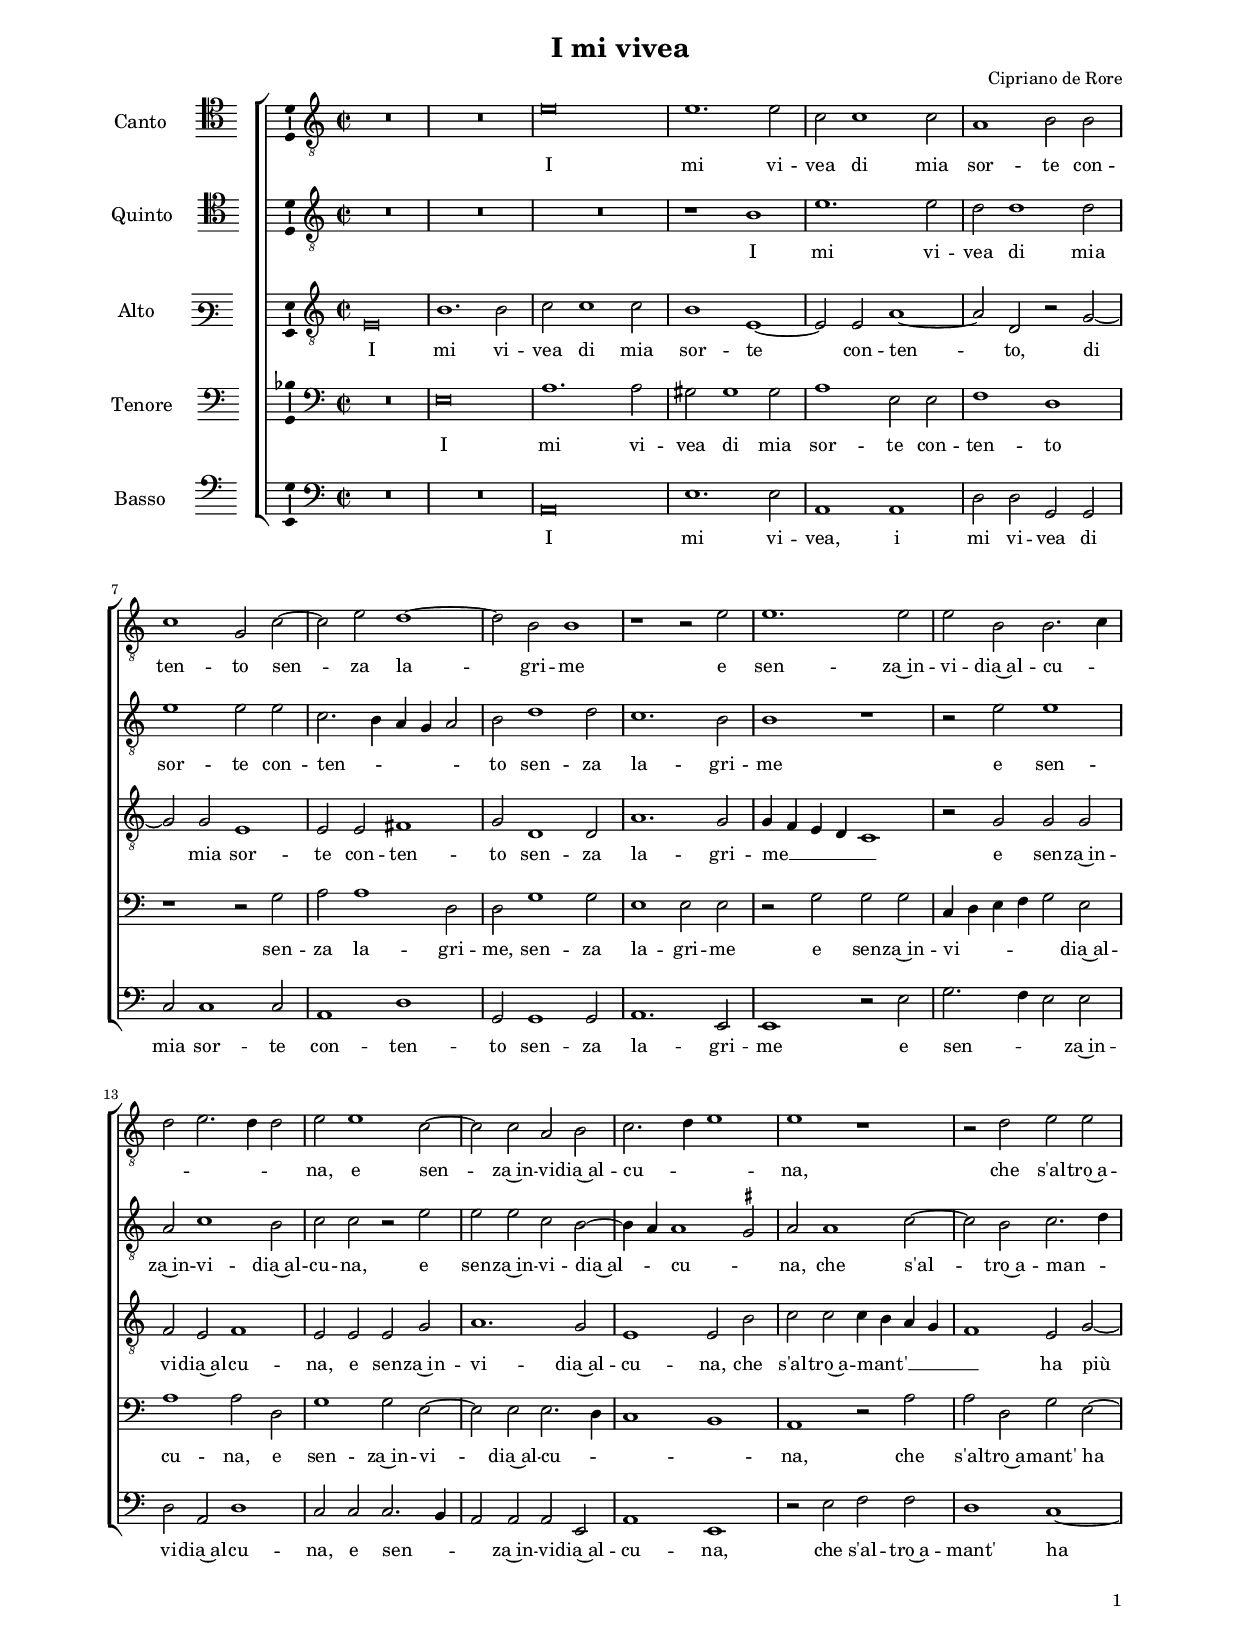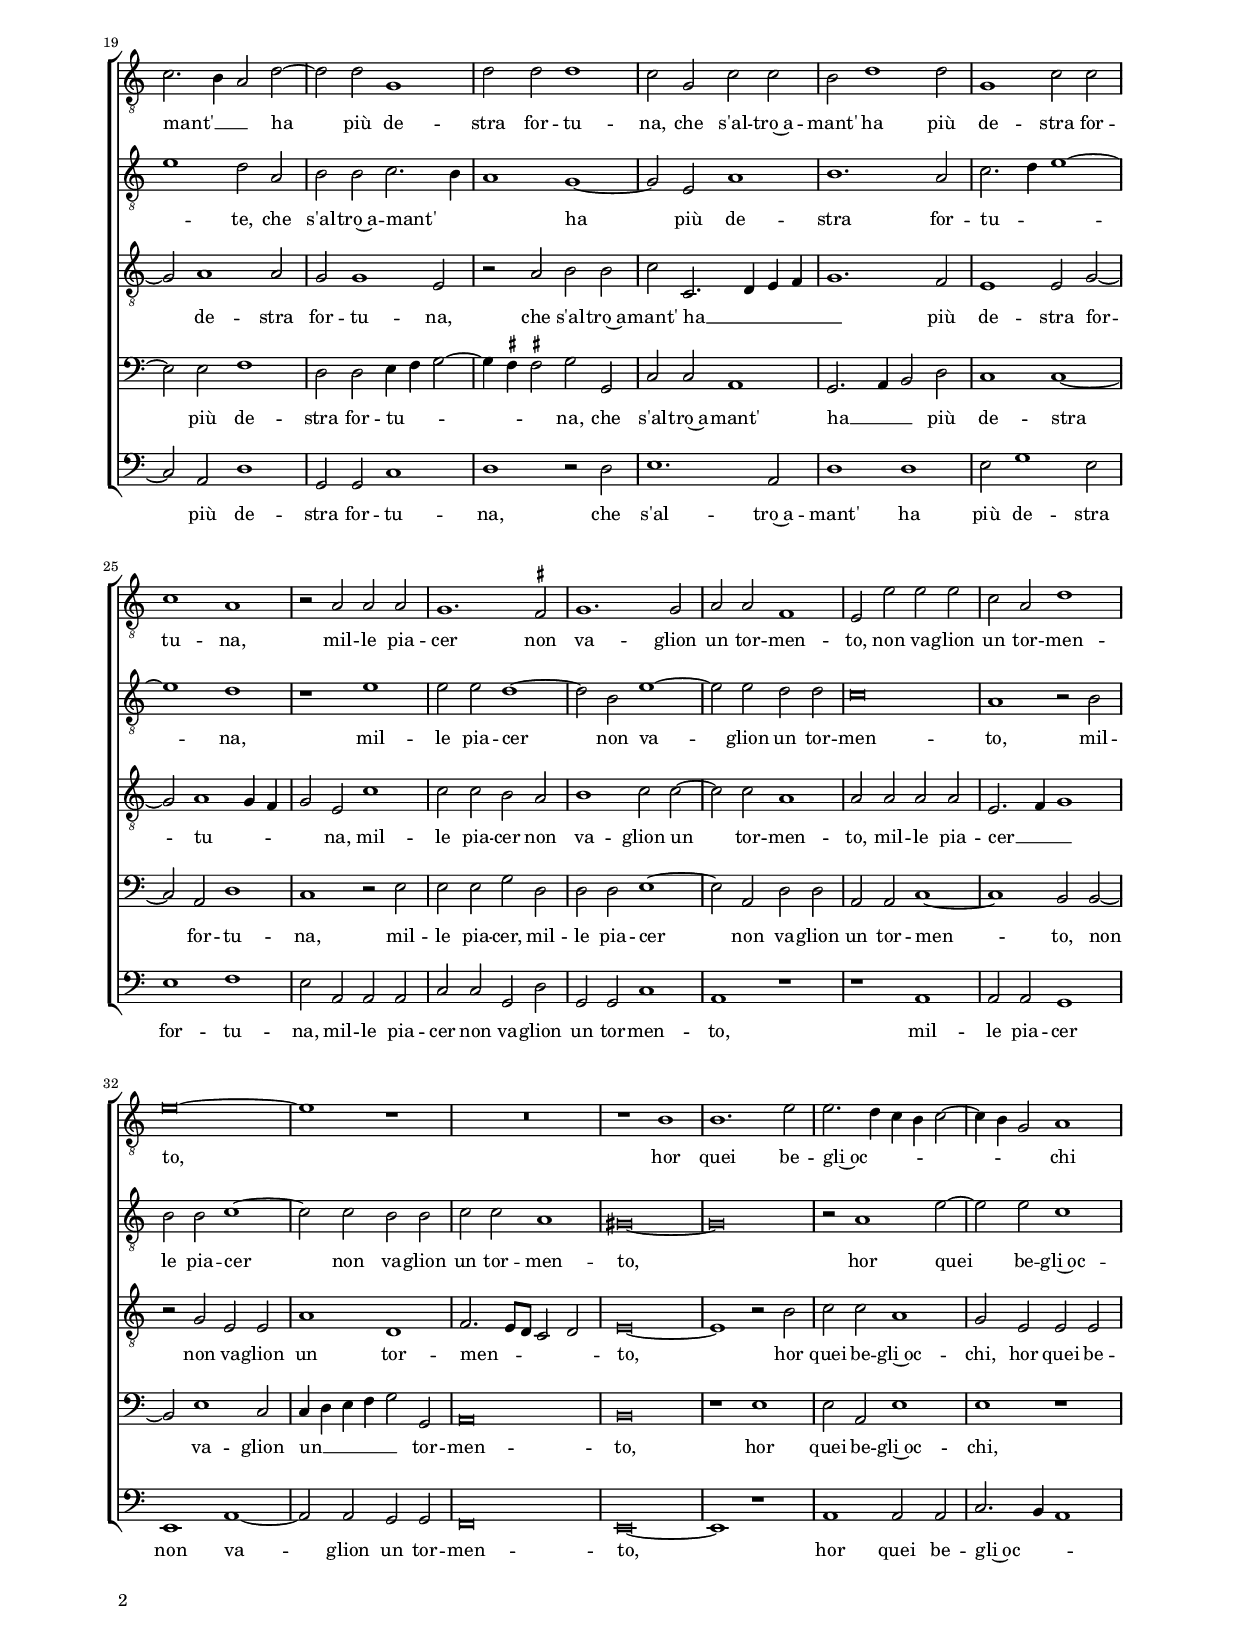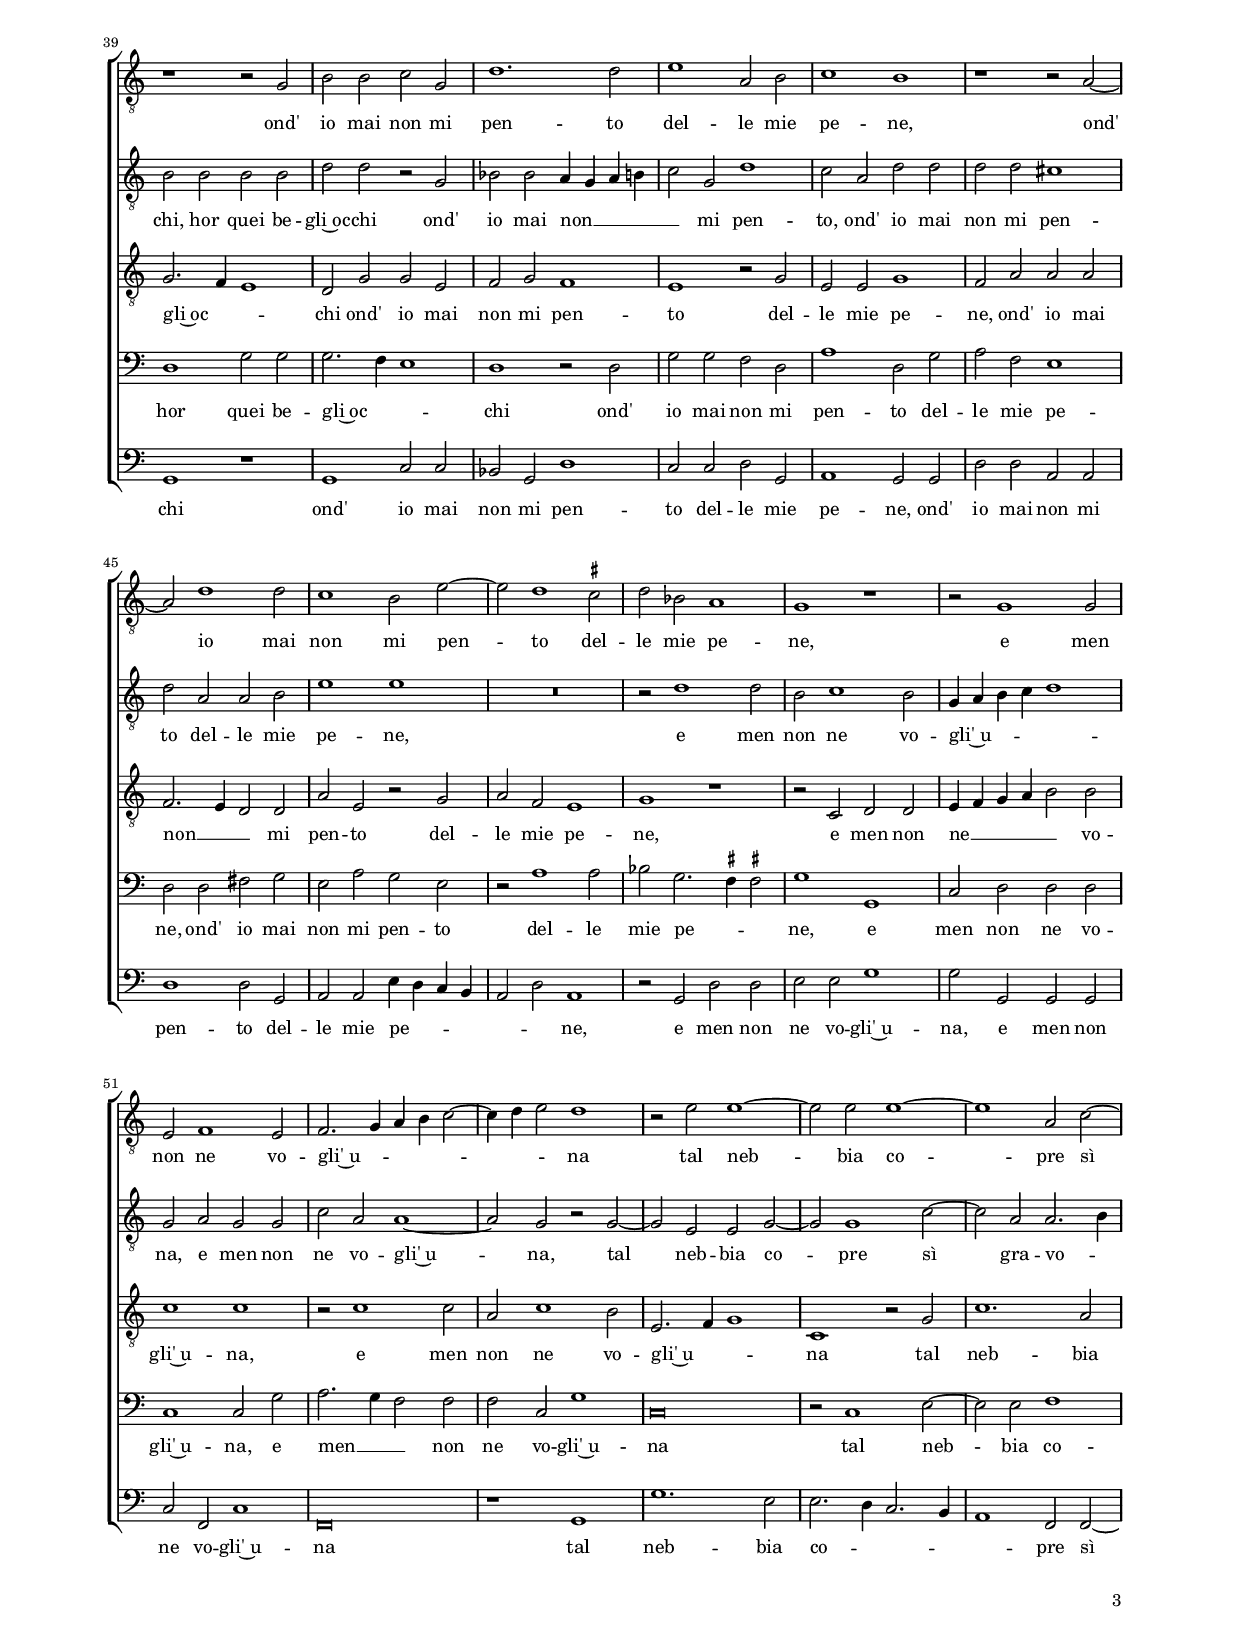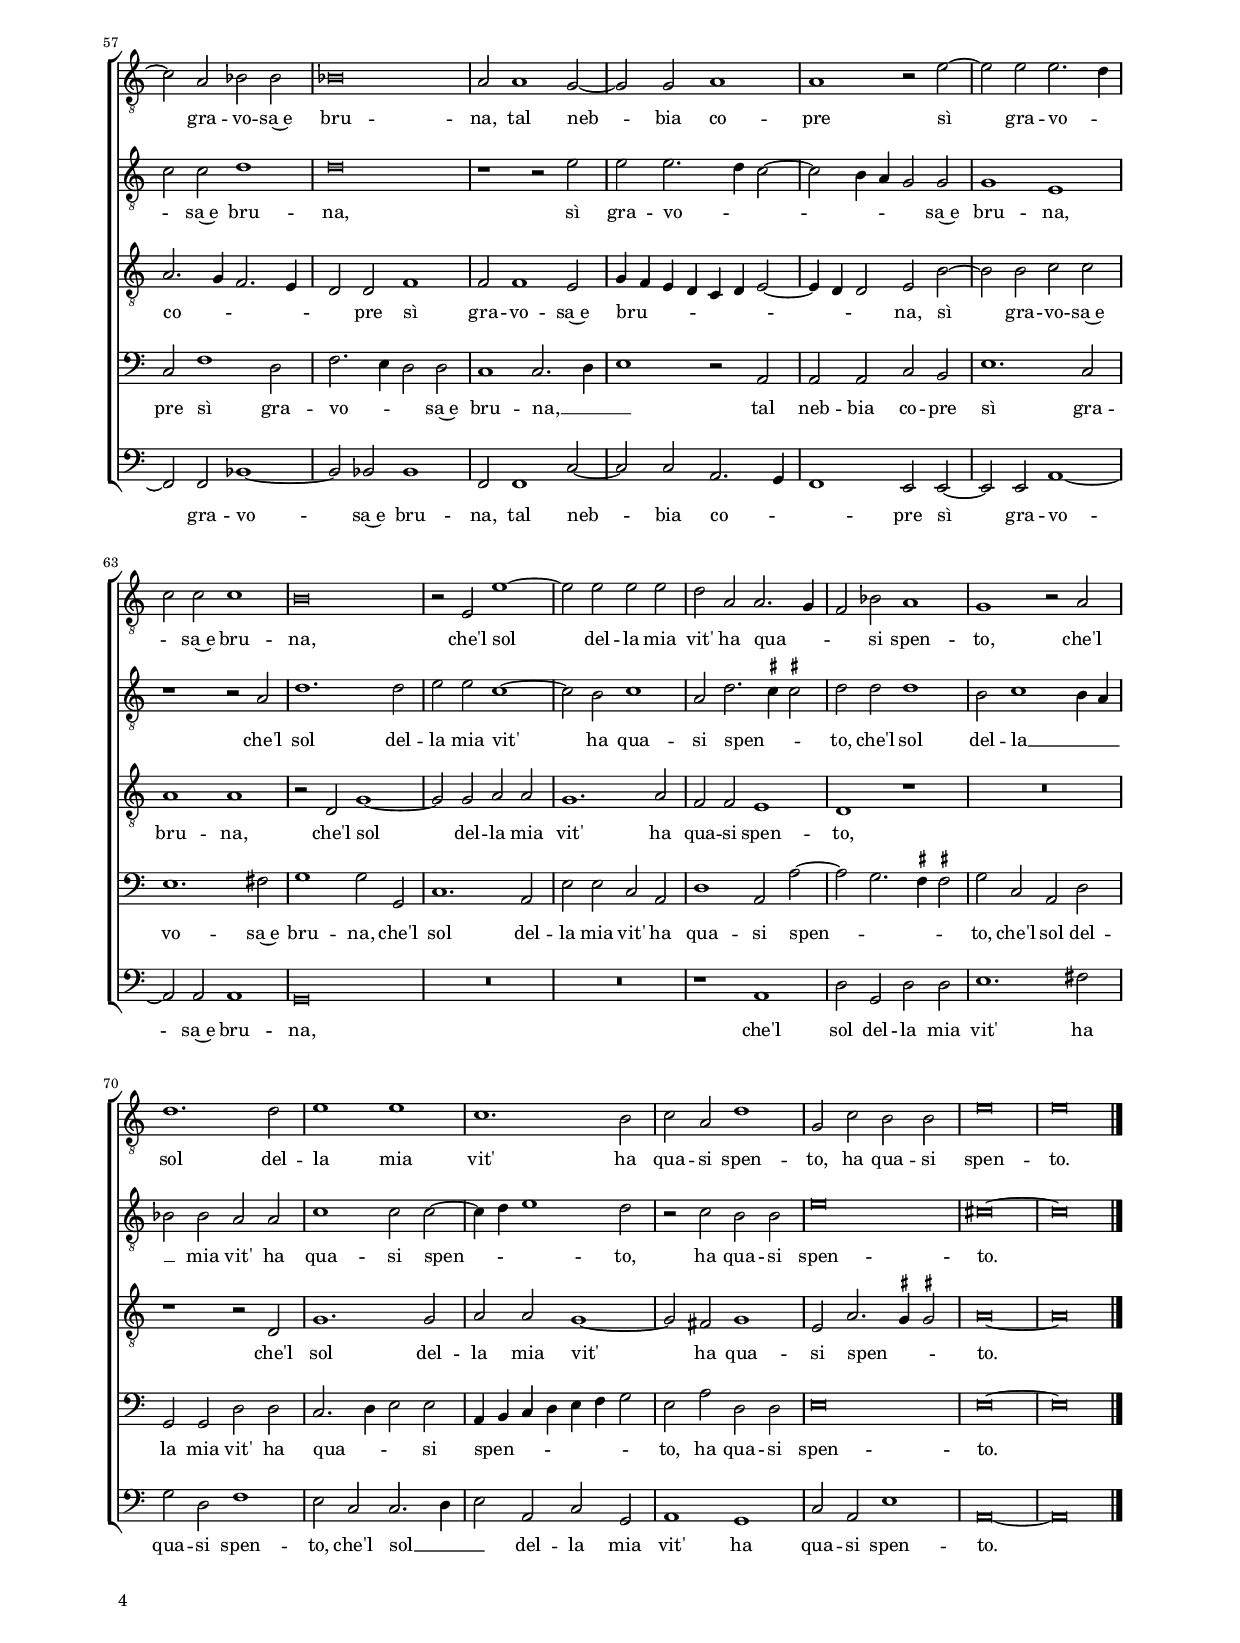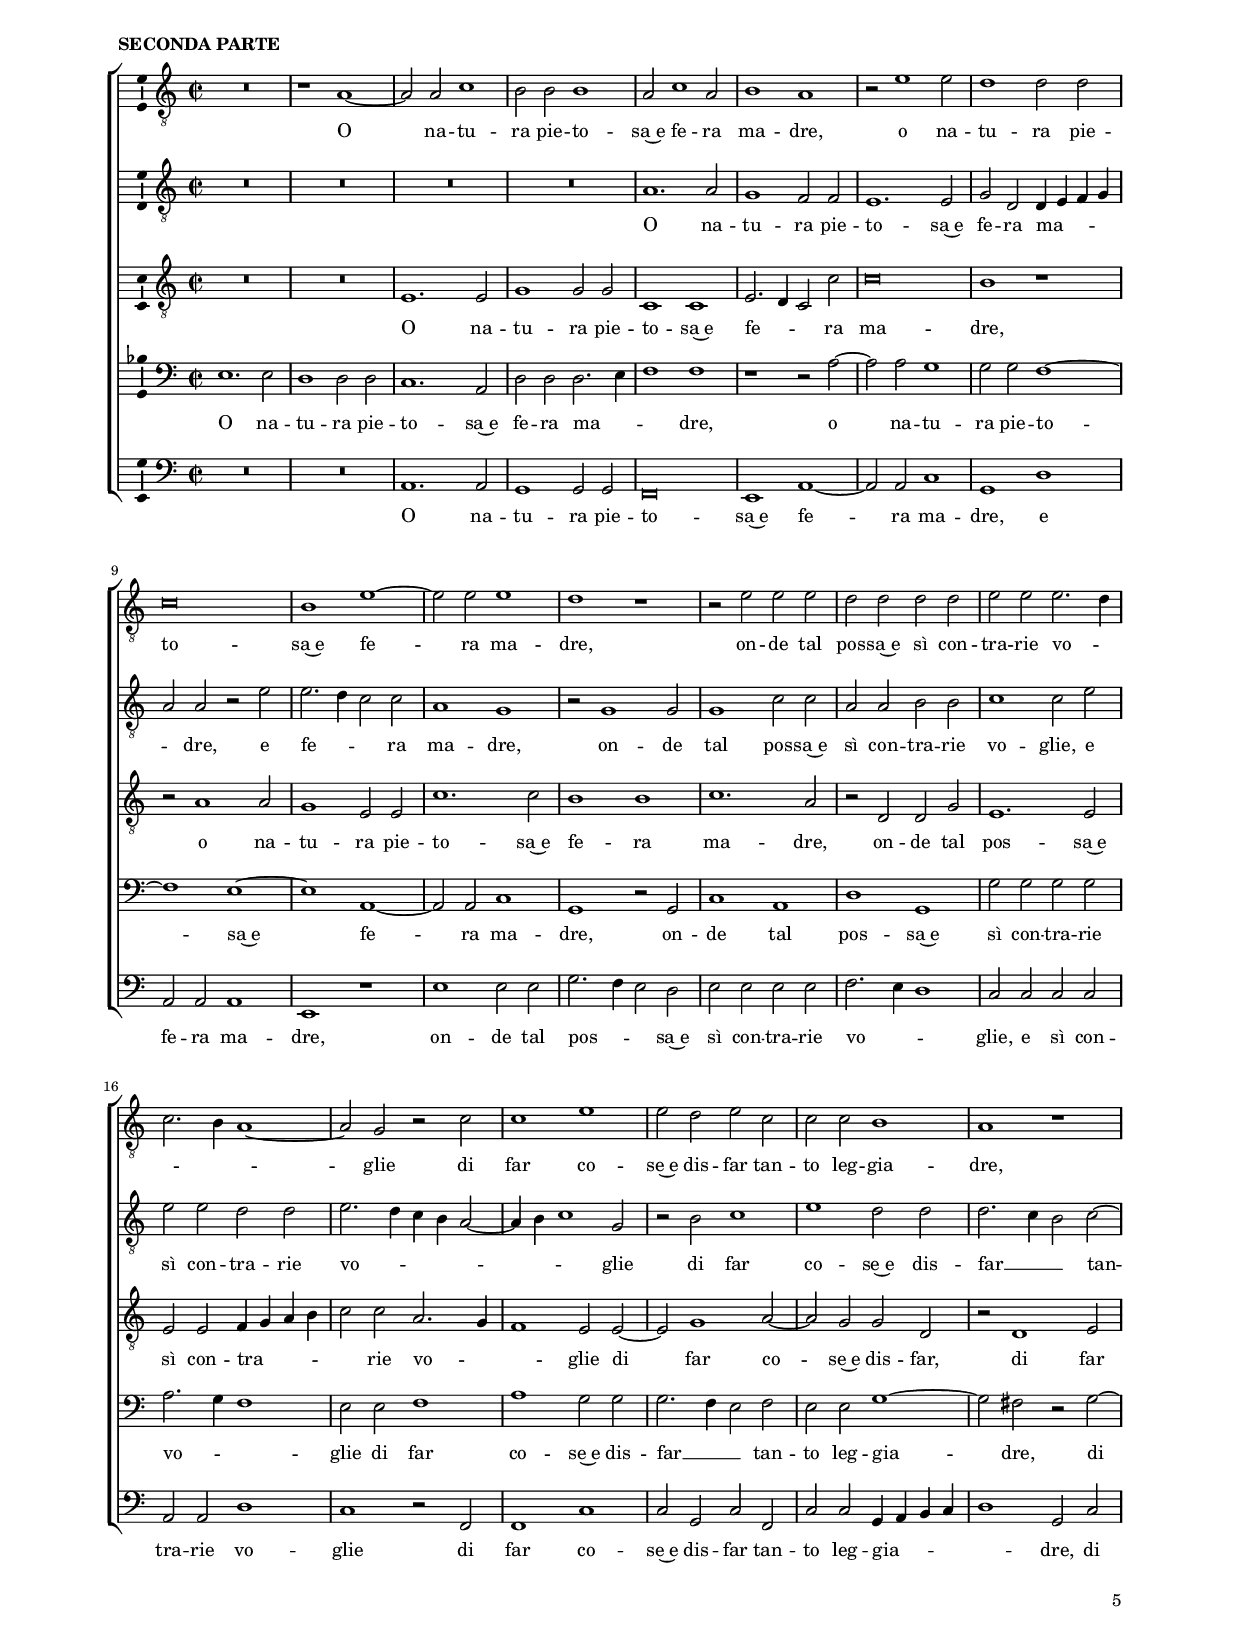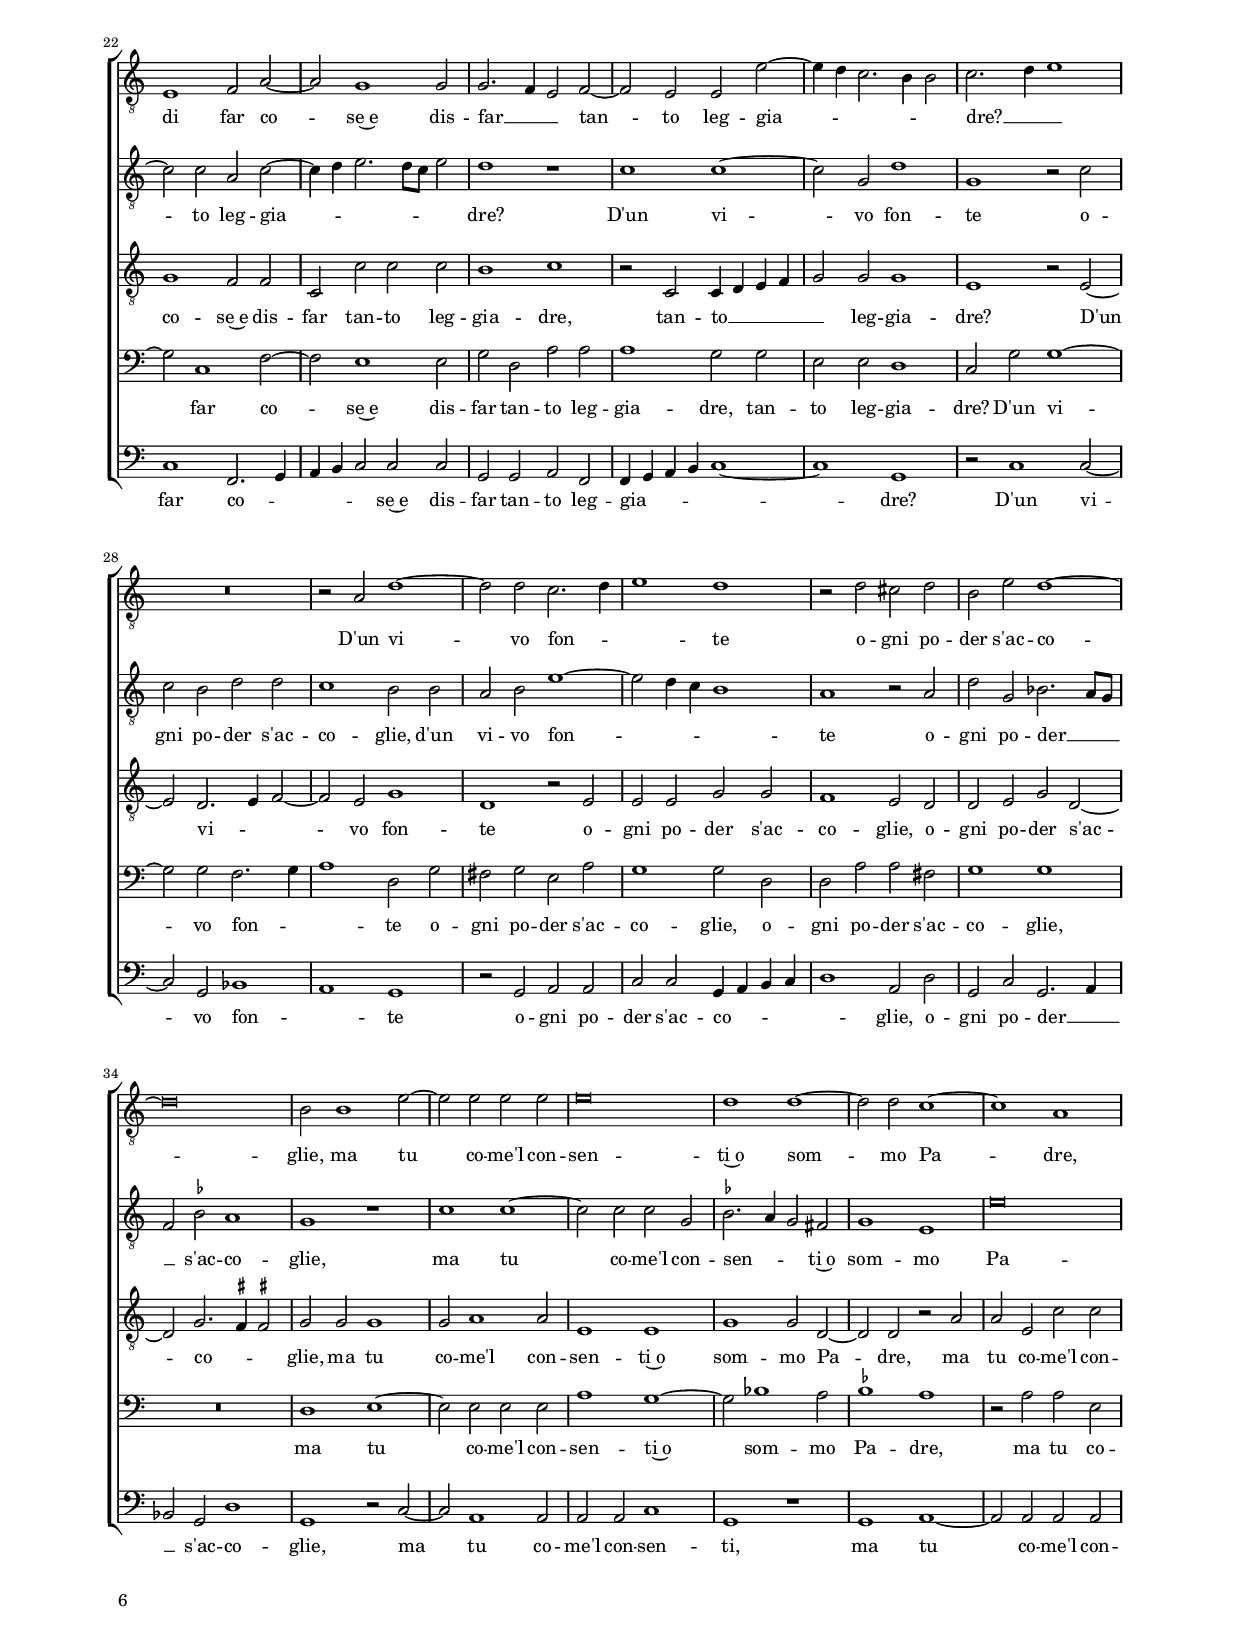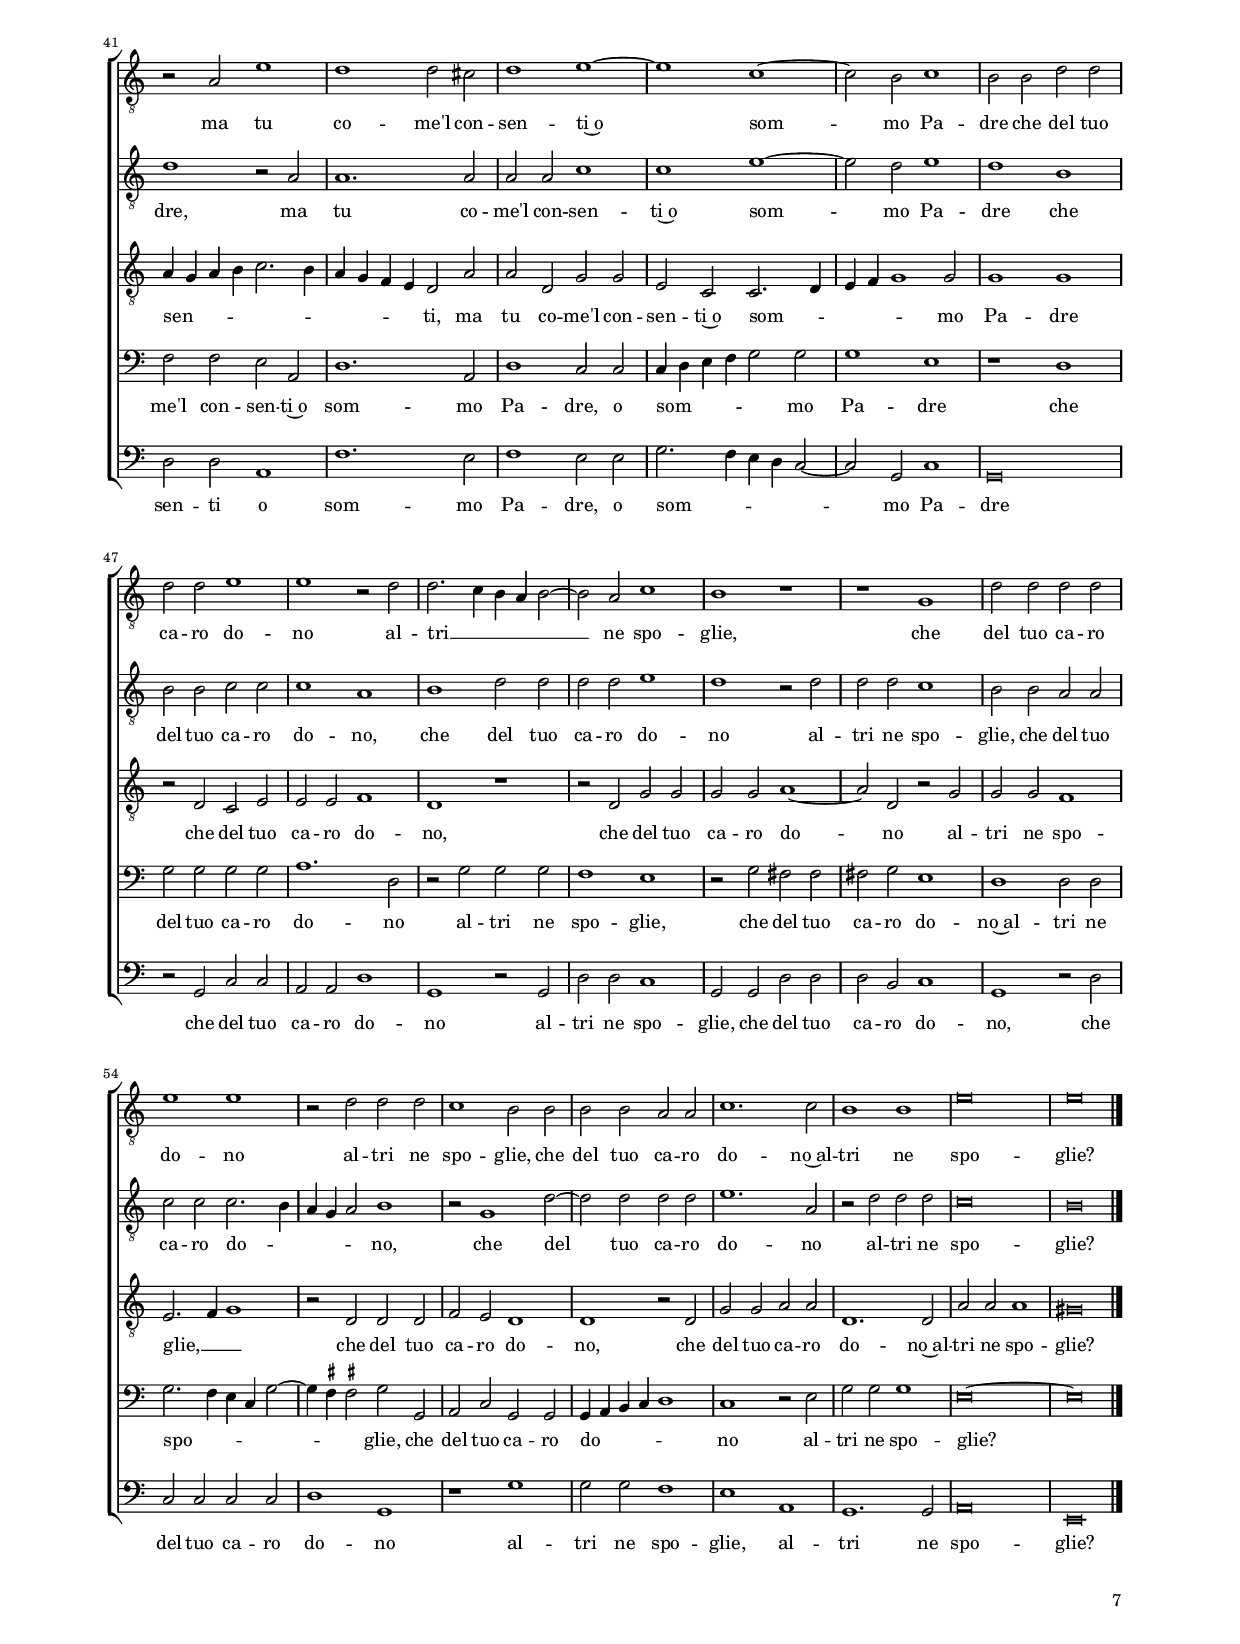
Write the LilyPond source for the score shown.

\header
{
  title="I mi vivea"
  composer="Cipriano de Rore"
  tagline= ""
}

\version "2.20.0"
\language deutsch
#(set-global-staff-size 15)
% #(set-default-paper-size "letter")
#(ly:set-option 'point-and-click #f)

	
	ficta = { \once \set suggestAccidentals = ##t }
	
	forget = #(define-music-function (music) (ly:music?) #{
		\accidentalStyle forget
		$music
		\accidentalStyle default
		#})


\paper
	{
	top-margin = 1.8 \cm
	bottom-margin = 1.2 \cm
	left-margin = 2 \cm
	right-margin = 2 \cm
	ragged-bottom = ##f
	ragged-last-bottom = ##t
	print-page-number = ##f
	score-system-spacing = #'((basic-distance . 16) (minimum-distance . 14) (padding . 5) (strechability . 150))
	system-system-spacing = #'((basic-distance . 16) (minimum-distance . 14) (padding . 5) (strechability . 150))
    oddFooterMarkup=\markup   \fill-line { "" \fromproperty #'page:page-number-string }
    evenFooterMarkup=\markup  \fill-line { \fromproperty #'page:page-number-string "" }
    last-bottom-spacing = #'((basic-distance . 12) (minimum-distance . 7) (padding . 4))
%	systems-per-page = 3
%	page-count = 6
%	min-systems-per-page = 3
	}

global = {
    % \set Staff.autoBeaming = ##f
	\key c \major
	\time 2/2 \set Score.measureLength = #(ly:make-moment 2/1)
    \set Score.tempoHideNote = ##t
    \tempo 2 = 100
    \skip 1*2*76 \bar "|."
	}
	

incipitcantus = \markup { \score {
	{
	\set Staff.instrumentName = \markup { \fontsize #1 "Canto" }
	\key c \major
	\clef tenor
	s4 \bar ""
	}
	\layout  {
	raggedright = ##t
	indent = 1.8 \cm
	line-width = 2.5 \cm
	\context { \Staff \remove Time_signature_engraver }
	\override Staff.Clef.Y-extent = #'(0 . 0)
	}} \hspace #1 }
       
      
incipitquintus = \markup { \score {
	{
	\set Staff.instrumentName = \markup { \fontsize #1 "Quinto" }
	\key c \major
	\clef tenor
	s4 \bar ""
	}
	\layout  {
	raggedright = ##t
	indent = 1.8 \cm
	line-width = 2.5 \cm
	\context { \Staff \remove Time_signature_engraver }
	\override Staff.Clef.Y-extent = #'(0 . 0)
	}} \hspace #1 }
      
     
      
incipitaltus = \markup { \score {
	{
	\set Staff.instrumentName = \markup { \fontsize #1 "Alto" }
	\key c \major
	\clef varbaritone
	s4 \bar ""
	}
	\layout  {
	raggedright = ##t
	indent = 1.8 \cm
	line-width = 2.5 \cm
	\context { \Staff \remove Time_signature_engraver }
	\override Staff.Clef.Y-extent = #'(0 . 0)
	}} \hspace #1 }


incipittenor = \markup { \score {
	{
	\set Staff.instrumentName = \markup { \fontsize #1 "Tenore" }
	\key c \major
	\clef bass
	s4 \bar ""
	}
	\layout  {
	raggedright = ##t
	indent = 1.8 \cm
	line-width = 2.5 \cm
	\context { \Staff \remove Time_signature_engraver }
	\override Staff.Clef.Y-extent = #'(0 . 0)
	}} \hspace #1 }

      
incipitbassus = \markup { \score {
	{
	\set Staff.instrumentName = \markup { \fontsize #1 "Basso" }
	\key c \major
	\clef subbass
	s4 \bar ""
	}
	\layout  {
	raggedright = ##t
	indent = 1.8 \cm
	line-width = 2.5 \cm
	\context { \Staff \remove Time_signature_engraver }
	\override Staff.Clef.Y-extent = #'(0 . 0)
	}} \hspace #1 }


cantus =  \relative c'
	{
	R\breve
	R\breve
	e\breve
	e1. e2
%5
	c2 c1 c2 |
	a1 h2 h
	c1 g2 c~
	c2 e d1~
	d2 h h1
%10
	r1 r2 e |
	e1. e2
	e2 h h2. c4
	d2 e2. d4 d2
	e2 e1 c2~
%15
	c2 c a h |
	c2. d4 e1
	e1 r
	r2 d e e
	c2. h4 a2 d~
%20
	d2 d g,1 |
	d'2 d d1
	c2 g c c
	h2 d1 d2
	g,1 c2 c
%25
	c1 a |
	r2 a a a
	g1. \ficta fis2
	g1. g2
	a2 a f1
%30
	e2 e' e e |
	c2 a d1
	e\breve~
	e1 r
	R\breve
%35
	r1 h |
	h1. e2
	e2. d4 c h c2~
	c4 h g2 a1
	r1 r2 g
%40
	h2 h c g |
	d'1. d2
	e1 a,2 h
	c1 h
	r1 r2 a~
%45
	a2 d1 d2 |
	c1 h2 e~
	e2 d1 \ficta cis2
	d2 b a1
	g1 r
%50
	r2 g1 g2 |
	e2 f1 e2
	f2. g4 a h c2~
	c4 d e2 d1
	r2 e e1~
%55
	e2 e e1~ |
	e1 a,2 c~
	c2 a b b
	b\breve
	a2 a1 g2~
%60
	g2 g a1 |
	a1 r2 e'~
	e2 e e2. d4
	c2 c c1
	h\breve
%65
	r2 e, e'1~ |
	e2 e e e
	d2 a a2. g4
	f2 b a1
	g1 r2 a
%70
	d1. d2 |
	e1 e
	c1. h2
	c2 a d1
	g,2 c h h
%75
	e\breve |
	e\breve |
	}


quintus =  \relative c'
    {
	R\breve
	R\breve
	R\breve
	r1 h
%5
	e1. e2 |
	d2 d1 d2
	e1 e2 e
	c2. h4 a g a2
	h2 d1 d2
%10
	c1. h2 |
	h1 r
	r2 e e1
	a,2 c1 h2
	c2 c r2 e
%15
	e2 e c h~ |
	h4 a a1 \ficta gis2
	a2 a1 c2~
	c2 h c2. d4
	e1 d2 a
%20
	h2 h c2. h4 |
	a1 g~
	g2 e a1
	h1. a2
	c2. d4 e1~
%25
	e1 d |
	r1 e
	e2 e d1~
	d2 h e1~
	e2 e d d
%30
	c\breve |
	a1 r2 h
	h2 h c1~
	c2 c h h
	c2 c a1
%35
	gis\breve~ |
	gis\breve
	r2 a1 e'2~
	e2 e c1
	h2 h h h
%40
	d2 d r g, |
	b2 b a4 g a h
	c2 g d'1
	c2 a d d
	d2 d cis1
%45
	d2 a a h |
	e1 e
	R\breve
	r2 d1 d2
	h2 c1 h2
%50
	g4 a h c d1 |
	g,2 a g g
	c2 a a1~
	a2 g r g~
	g2 e e g~
%55
	g2 g1 c2~ |
	c2 a a2. h4
	c2 c d1
	d\breve
	r1 r2 e
%60
	e2 e2. d4 c2~ |
	c2 h4 a g2 g
	g1 e
	r1 r2 a
	d1. d2
%65
	e2 e c1~ |
	c2 h c1
	a2 d2. \ficta cis4 \ficta cis!2
	d2 d d1
	h2 c1 h4 a
%70
	b2 b a a |
	c1 c2 c~
	c4 d e1 d2
	r2 c h h
	e\breve
%75
	cis\breve~ |
	cis\breve |
	}


altus =  \relative c
	{
	e\breve
	h'1. h2
	c2 c1 c2
	h1 e,~
%5
	e2 e a1~ |
	a2 d, r g~
	g2 g e1
	e2 e fis1
	g2 d1 d2
%10
	a'1. g2 |
	g4 f e d c1
	r2 g' g g
	f2 e f1
	e2 e e g
%15
	a1. g2 |
	e1 e2 h'
	c2 c c4 h a g
	f1 e2 g~
	g2 a1 a2
%20
	g2 g1 e2 |
	r2 a h h
	c2 c,2. d4 e f
	g1. f2
	e1 e2 g~
%25
	g2 a1 g4 f |
	g2 e c'1
	c2 c h a
	h1 c2 c~
	c2 c a1
%30
	a2 a a a |
	e2. f4 g1
	r2 g e e
	a1 d,
	f2. e8 d c2 d
%35
	e\breve~ |
	e1 r2 h'
	c2 c a1
	g2 e e e
	g2. f4 e1
%40
	d2 g g e |
	f2 g f1
	e1 r2 g
	e2 e g1
	f2 a a a
%45
	f2. e4 d2 d |
	a'2 e r g
	a2 f e1
	g1 r
	r2 c, d d
%50
	e4 f g a h2 h |
	c1 c
	r2 c1 c2
	a2 c1 h2
	e,2. f4 g1
%55
	c,1 r2 g' |
	c1. a2
	a2. g4 f2. e4
	d2 d f1
	f2 f1 e2
%60
	g4 f e d c d e2~ |
	e4 d d2 e h'~
	h2 h c c
	a1 a
	r2 d, g1~
%65
	g2 g a a |
	g1. a2
	f2 f e1
	d1 r
	R\breve
%70
	r1 r2 d |
	g1. g2
	a2 a g1~
	g2 fis g1
	e2 a2. \ficta gis4 \ficta gis!2
%75
	a\breve~ |
	a\breve |
	}


tenor  =  \relative c
	{
	R\breve
	e\breve
	a1. a2
	gis2 gis1 gis2
%5
	a1 e2 e |
	f1 d
	r1 r2 g
	a2 a1 d,2
	d2 g1 g2
%10
	e1 e2 e |
	r2 g g g
	c,4 d e f g2 e
	a1 a2 d,
	g1 g2 e~
%15
	e2 e e2. d4 |
	c1 h
	a1 r2 a'
	a2 d, g e~
	e2 e f1
%20
	d2 d e4 f g2~ |
	g4 \ficta fis \ficta fis!2 g g,
	c2 c a1
	g2. a4 h2 d
	c1 c~
%25
	c2 a d1 |
	c1 r2 e
	e2 e g d
	d2 d e1~
	e2 a, d d
%30
	a2 a c1~ |
	c1 h2 h~
	h2 e1 c2
	c4 d e f g2 g,
	a\breve
%35
	h\breve |
	r1 e
	e2 a, e'1
	e1 r
	d1 g2 g
%40
	g2. f4 e1 |
	d1 r2 d
	g2 g f d
	a'1 d,2 g
	a2 f e1
%45
	d2 d fis g |
	e2 a g e
	r2 a1 a2
	b2 g2. \ficta fis4 \ficta fis!2
	g1 g,
%50
	c2 d d d |
	c1 c2 g'
	a2. g4 f2 f
	f2 c g'1
	c,\breve
%55
	r2 c1 e2~ |
	e2 e f1
	c2 f1 d2
	f2. e4 d2 d
	c1 c2. d4
%60
	e1 r2 a, |
	a2 a c h
	e1. c2
	e1. fis2
	g1 g2 g,
%65
	c1. a2 |
	e'2 e c a
	d1 a2 a'~
	a2 g2. \ficta fis4 \ficta fis!2
	g2 c, a d
%70
	g,2 g d' d |
	c2. d4 e2 e
	a,4 h c d e f g2
	e2 a d, d
	e\breve
%75
	e\breve~ |
	e\breve |
	}


bassus  =  \relative c
	{
	R\breve
	R\breve
	a\breve
	e'1. e2
%5
	a,1 a |
	d2 d g, g
	c2 c1 c2
	a1 d
	g,2 g1 g2
%10
	a1. e2 |
	e1 r2 e'
	g2. f4 e2 e
	d2 a d1
	c2 c c2. h4
%15
	a2 a a e |
	a1 e
	r2 e' f f
	d1 c~
	c2 a d1
%20
	g,2 g c1 |
	d1 r2 d
	e1. a,2
	d1 d
	e2 g1 e2
%25
	e1 f |
	e2 a, a a
	c2 c g d'
	g,2 g c1
	a1 r
%30
	r1 a |
	a2 a g1
	e1 a~
	a2 a g g
	f\breve
%35
	e\breve~ |
	e1 r
	a1 a2 a
	c2. h4 a1
	g1 r
%40
	g1 c2 c |
	b2 g d'1
	c2 c d g,
	a1 g2 g
	d'2 d a a
%45
	d1 d2 g, |
	a2 a e'4 d c h
	a2 d a1
	r2 g d' d
	e2 e g1
%50
	g2 g, g g |
	c2 f, c'1
	f,\breve
	r1 g
	g'1. e2
%55
	e2. d4 c2. h4 |
	a1 f2 f~
	f2 f b1~
	b2 b b1
	f2 f1 c'2~
%60
	c2 c a2. g4 |
	f1 e2 e~
	e2 e a1~
	a2 a a1
	g\breve
%65
	R\breve |
	R\breve
	r1 a
	d2 g, d' d
	e1. fis2
%70
	g2 d f1 |
	e2 c c2. d4
	e2 a, c g
	a1 g
	c2 a e'1
%75
	a,\breve~ |
	a\breve |
	}


lyricscantus = \lyricmode {
	I mi vi -- vea di mia sor -- te con -- ten -- to
    sen -- za la -- gri -- me e sen -- za~in -- vi -- dia~al -- cu -- _ _ _ _ _ na,
    e sen -- za~in -- vi -- dia~al -- cu -- _ _ na,
    che s'al -- tro~a -- mant' __ _ _ ha più de -- stra for -- tu -- na,
    che s'al -- tro~a -- mant' ha più de -- stra for -- tu -- na,
    mil -- le pia -- cer non va -- glion un tor -- men -- to,
    non va -- glion un tor -- men -- to,
    hor quei be -- gli~oc -- _ _ _ _ _ _ chi 
    ond' io mai non mi pen -- to del -- le mie pe -- ne,
    ond' io mai non mi pen -- to del -- le mie pe -- ne,
    e men non ne vo -- gli'~u -- _ _ _ _ _ _ na
    tal neb -- bia co -- pre sì gra -- vo -- sa~e bru -- na,
    tal neb -- bia co -- pre sì gra -- vo -- _ _ sa~e bru -- na,
    che'l sol del -- la mia vit' ha qua -- _ _ si spen -- to,
    che'l sol del -- la mia vit' ha qua -- si spen -- to,
    ha qua -- si spen -- to.
	}


lyricsquintus = \lyricmode {
	I mi vi -- vea di mia sor -- te con -- ten -- _ _ _ _ to
    sen -- za la -- gri -- me e sen -- za~in -- vi -- dia~al -- cu -- na,
    e sen -- za~in -- vi -- dia~al -- _ cu -- _ na,
    che s'al -- tro~a -- man -- _ _ te,
    che s'al -- tro~a -- mant' _ _ ha più de -- stra for -- tu -- _ _ na,
    mil -- le pia -- cer non va -- glion un tor -- men -- to,
    mil -- le pia -- cer non va -- glion un tor -- men -- to,
    hor quei be -- gli~oc -- chi,
    hor quei be -- gli~oc -- chi
    ond' io mai non __ _ _ _ _ mi pen -- to,
    ond' io mai non mi pen -- to del -- le mie pe -- ne,
    e men non ne vo -- gli'~u -- _ _ _ _ na,
    e men non ne vo -- gli'~u -- na,
    tal neb -- bia co -- pre sì gra -- vo -- _ _ sa~e bru -- na,
    sì gra -- vo -- _ _ _ _ _ sa~e bru -- na,
    che'l sol del -- la mia vit' ha qua -- si spen -- _ _ to,
    che'l sol del -- la __ _ _ _ mia vit' ha qua -- si spen -- _ _ to,
    ha qua -- si spen -- to.
	}


lyricsaltus = \lyricmode {
	I mi vi -- vea di mia sor -- te con -- ten -- to,
    di mia sor -- te con -- ten -- to
    sen -- za la -- gri -- me __ _ _ _ _ e sen -- za~in -- vi -- dia~al -- cu -- na,
    e sen -- za~in -- vi -- dia~al -- cu -- na,
    che s'al -- tro~a -- mant' __ _ _ _ _ ha più de -- stra for -- tu -- na,
    che s'al -- tro~a -- mant' ha __ _ _ _ _ più de -- stra for -- tu -- _ _ _ na,
    mil -- le pia -- cer non va -- glion un tor -- men -- to,
    mil -- le pia -- cer __ _ _ non va -- glion un tor -- men -- _ _ _ _ to,
    hor quei be -- gli~oc -- chi,
    hor quei be -- gli~oc -- _ _ chi
    ond' io mai non mi pen -- to del -- le mie pe -- ne,
    ond' io mai non __ _ _ mi pen -- to del -- le mie pe -- ne,
    e men non ne __ _ _ _ _ vo -- gli'~u -- na,
    e men non ne vo -- gli'~u -- _ _ na
    tal neb -- bia co -- _ _ _ _ pre sì gra -- vo -- sa~e bru -- _ _ _ _ _ _ _ _ na,
    sì gra -- vo -- sa~e bru -- na,
    che'l sol del -- la mia vit' ha qua -- si spen -- to,
    che'l sol del -- la mia vit' ha qua -- si spen -- _ _ to.
	}


lyricstenor = \lyricmode {
	I mi vi -- vea di mia sor -- te con -- ten -- to
    sen -- za la -- gri -- me,
    sen -- za la -- gri -- me e sen -- za~in -- vi -- _ _ _ _ dia~al -- cu -- na,
    e sen -- za~in -- vi -- dia~al -- cu -- _ _ _ na,
    che s'al -- tro~a -- mant' ha più de -- stra for -- tu -- _ _ _ _ na,
    che s'al -- tro~a -- mant' ha __ _ _ più de -- stra for -- tu -- na,
    mil -- le pia -- cer,
    mil -- le pia -- cer non va -- glion un tor -- men -- to,
    non va -- glion un __ _ _ _ _ tor -- men -- to,
    hor quei be -- gli~oc -- chi,
    hor quei be -- gli~oc -- _ _ chi
    ond' io mai non mi pen -- to del -- le mie pe -- ne,
    ond' io mai non mi pen -- to del -- le mie pe -- _ _ ne,
    e men non ne vo -- gli'~u -- na,
    e men __ _ _ non ne vo -- gli'~u -- na
    tal neb -- bia co -- pre sì gra -- vo -- _ _ sa~e bru -- na, __ _ _
    tal neb -- bia co -- pre sì gra -- vo -- sa~e bru -- na,
    che'l sol del -- la mia vit' ha qua -- si spen -- _ _ _ to,
    che'l sol del -- la mia vit' ha qua -- _ _ si spen -- _ _ _ _ _ _ to,
    ha qua -- si spen -- to.
	}


lyricsbassus = \lyricmode {
	I mi vi -- vea,
    i mi vi -- vea di mia sor -- te con -- ten -- to
    sen -- za la -- gri -- me e sen -- _ _ za~in -- vi -- dia~al -- cu -- na,
    e sen -- _ _ za~in -- vi -- dia~al -- cu -- na,
    che s'al -- tro~a -- mant' ha più de -- stra for -- tu -- na,
    che s'al -- tro~a -- mant' ha più de -- stra for -- tu -- na,
    mil -- le pia -- cer non va -- glion un tor -- men -- to,
    mil -- le pia -- cer non va -- glion un tor -- men -- to,
    hor quei be -- gli~oc -- _ _ chi 
    ond' io mai non mi pen -- to del -- le mie pe -- ne,
    ond' io mai non mi pen -- to del -- le mie pe -- _ _ _ _ _ ne,
    e men non ne vo -- gli'~u -- na,
    e men non ne vo -- gli'~u -- na
    tal neb -- bia co -- _ _ _ _ pre sì gra -- vo -- sa~e bru -- na,
    tal neb -- bia co -- _ _ pre sì gra -- vo -- sa~e bru -- na,
    che'l sol del -- la mia vit' ha qua -- si spen -- to,
    che'l sol __ _ _ del -- la mia vit' ha qua -- si spen -- to.
	}


\score
{  
	% \transpose {
	\new ChoirStaff \with { \override StaffGrouper.staff-staff-spacing.basic-distance = #12 }
	<<

	\new Staff << \global
	\new Voice="v1" {
		\set Staff.instrumentName=\incipitcantus
		\set Staff.midiInstrument = "reed organ"
        \clef "G_8"
		\cantus }
	\new Lyrics \lyricsto "v1" {\lyricscantus }
	>>


	\new Staff << \global
	\new Voice="v5" {
		\set Staff.instrumentName=\incipitquintus
		\set Staff.midiInstrument = "reed organ"
        \clef "G_8"
		\quintus}
	\new Lyrics \lyricsto "v5" {\lyricsquintus }
	>>
    

	\new Staff << \global
	\new Voice="v2" {
		\set Staff.instrumentName=\incipitaltus
		\set Staff.midiInstrument = "reed organ"
        \clef "G_8"
		\altus}
	\new Lyrics \lyricsto "v2" {\lyricsaltus }
	>>


	\new Staff << \global
	\new Voice="v3" {
		\set Staff.instrumentName=\incipittenor
		\set Staff.midiInstrument = "reed organ"
		\clef bass
		\tenor }
	\new Lyrics \lyricsto "v3" {\lyricstenor }
	>>


	\new Staff << \global
	\new Voice="v4" {
		\set Staff.instrumentName=\incipitbassus
		\set Staff.midiInstrument = "reed organ"
        \clef bass
		\bassus }
	\new Lyrics \lyricsto "v4" {\lyricsbassus}
	>>

	>>
	% } % transpose

	\layout
	{
	indent = 2.5 \cm
	\context { \Staff \override TimeSignature.break-visibility = #end-of-line-invisible }
	\context { \Lyrics \override VerticalAxisGroup.nonstaff-relatedstaff-spacing.padding = #1.4 }
%	\context { \Lyrics \override LyricText.font-size = #1 }
	\context { \Staff \consists "Ambitus_engraver" }
	\context { \Score \override BarNumber.padding = #2 }
	\context { \Voice \override NoteHead.style = #'baroque }
	}


\midi
	{
	}

}

%%%%%%%%%%%%%%%%%%%%  SECUNDA PARS %%%%%%%%%%%%%%%%%%%%


global = {
	\key c \major
	\time 2/2 \set Score.measureLength = #(ly:make-moment 2/1)
    \set Score.tempoHideNote = ##t
    \tempo 2 = 100
    \skip 1*2*61 \bar "|."
	}


cantus =  \relative c'
	{
    R\breve    
	r1 a~
	a2 a c1
	h2 h h1
%5
	a2 c1 a2 |
	h1 a
	r2 e'1 e2
	d1 d2 d
	c\breve
%10
	h1 e~ |
	e2 e e1
	d1 r
	r2 e e e
	d2 d d d
%15
	e2 e e2. d4 |
	c2. h4 a1~
	a2 g r c
	c1 e
	e2 d e c
%20
	c2 c h1 |
	a1 r
	e1 f2 a~
	a2 g1 g2
	g2. f4 e2 f~
%25
	f2 e e e'~ |
	e4 d c2. h4 h2
	c2. d4 e1
	R\breve
	r2 a, d1~
%30
	d2 d c2. d4 |
	e1 d
	r2 d cis d
	h2 e d1~
	d\breve
%35
	h2 h1 e2~ |
	e2 e e e
	e\breve
	d1 d~
	d2 d c1~
%40
	c1 a |
	r2 a e'1
	d1 d2 cis
	d1 e~
	e1 c~
%45
	c2 h c1 |
	h2 h d d
	d2 d e1
	e1 r2 d
	d2. c4 h a h2~
%50
	h2 a c1 |
	h1 r
	r1 g
	d'2 d d d
	e1 e
%55
	r2 d d d |
	c1 h2 h
	h2 h a a
	c1. c2
	h1 h
%60
	e\breve |
	e\breve |
	}


quintus =  \relative c'
    {
	R\breve
	R\breve
	R\breve
	R\breve
%5
	a1. a2 |
	g1 f2 f
	e1. e2
	g2 d d4 e f g
	a2 a r e'
%10
	e2. d4 c2 c |
	a1 g
	r2 g1 g2
	g1 c2 c
	a2 a h h
%15
	c1 c2 e |
	e2 e d d
	e2. d4 c h a2~
	a4 h c1 g2
	r2 h c1
%20
	e1 d2 d |
	d2. c4 h2 c~
	c2 c a c~
	c4 d e2. d8 c e2
	d1 r
%25
	c1 c~ |
	c2 g d'1
	g,1 r2 c
	c2 h d d
	c1 h2 h
%30
	a2 h e1~ |
	e2 d4 c h1
	a1 r2 a
	d2 g, b2. a8 g
	f2 \ficta b a1
%35
	g1 r |
	c1 c~
	c2 c c g
	\ficta b2. a4 g2 fis
	g1 e
%40
	e'\breve |
	d1 r2 a
	a1. a2
	a2 a c1
	c1 e~
%45
	e2 d e1 |
	d1 h
	h2 h c c
	c1 a
	h1 d2 d
%50
	d2 d e1 |
	d1 r2 d
	d2 d c1
	h2 h a a
	c2 c c2. h4
%55
	a4 g a2 h1 |
	r2 g1 d'2~
	d2 d d d
	e1. a,2
	r2 d d d
%60
	c\breve |
	h\breve |
	}


altus =  \relative c
	{
	R\breve
	R\breve
	e1. e2
	g1 g2 g
%5
	c,1 c |
	e2. d4 c2 c'
	c\breve
	h1 r
	r2 a1 a2
%10
	g1 e2 e |
	c'1. c2
	h1 h
	c1. a2
	r2 d, d g
%15
	e1. e2 |
	e2 e f4 g a h
	c2 c a2. g4
	f1 e2 e~
	e2 g1 a2~
%20
	a2 g g d |
	r2 d1 e2
	g1 f2 f
	c2 c' c c
	h1 c
%25
	r2 c, c4 d e f |
	g2 g g1
	e1 r2 e~
	e2 d2. e4 f2~
	f2 e g1
%30
	d1 r2 e |
	e2 e g g
	f1 e2 d
	d2 e g d~
	d2 g2. \ficta fis4 \ficta fis!2
%35
	g2 g g1 |
	g2 a1 a2
	e1 e
	g1 g2 d~
	d2 d r a'
%40
	a2 e c' c |
	a4 g a h c2. h4
	a4 g f e d2 a'
	a2 d, g g
	e2 c c2. d4
%45
	e4 f g1 g2 |
	g1 g
	r2 d c e
	e2 e f1
	d1 r
%50
	r2 d g2 g |
    g2 g a1~ 
    a2 d,2 r2 g
    g2 g f1
    e2. f4 g1
%55
	r2 d d2 d |
    f2 e d1
    d1 r2 d
    g2 g a2 a
    d,1. d2
%60
	a'2 a a1 |
	gis\breve |
	}


tenor  =  \relative c
	{
	e1. e2
	d1 d2 d
	c1. a2
	d2 d d2. e4
%5
	f1 f |
	r1 r2 a~
	a2 a g1
	g2 g f1~
	f1 e~
%10
	e1 a,~ |
	a2 a c1
	g1 r2 g
	c1 a
	d1 g,
%15
	g'2 g g g |
	a2. g4 f1
	e2 e f1
	a1 g2 g
	g2. f4 e2 f
%20
	e2 e g1~ |
	g2 fis r g~
	g2 c,1 f2~
	f2 e1 e2
	g2 d a' a
%25
	a1 g2 g |
	e2 e d1
	c2 g' g1~
	g2 g f2. g4
	a1 d,2 g
%30
	fis2 g e a |
	g1 g2 d
	d2 a' a fis
	g1 g
	R\breve
%35
	d1 e~ |
	e2 e e e
	a1 g~
	g2 b1 a2
	\ficta b1 a
%40
	r2 a a e |
	f2 f e a,
	d1. a2
	d1 c2 c
	c4 d e f g2 g
%45
	g1 e |
	r1 d
	g2 g g g
	a1. d,2
	r2 g g g
%50
	f1 e |
	r2 g fis fis
	fis2 g e1
	d1 d2 d
	g2. f4 e c g'2~
%55
	g4 \ficta fis \ficta fis!2 g g, |
	a2 c g g
	g4 a h c d1
	c1 r2 e
	g2 g g1
%60
	e\breve~ |
	e\breve |
	}


bassus  =  \relative c
	{
	R\breve
	R\breve
	a1. a2
	g1 g2 g
%5
	f\breve |
	e1 a~
	a2 a c1
	g1 d'
	a2 a a1
%10
	e1 r |
	e'1 e2 e
	g2. f4 e2 d
	e2 e e e
	f2. e4 d1
%15
	c2 c c c |
	a2 a d1
	c1 r2 f,
	f1 c'
	c2 g c f,
%20
	c'2 c g4 a h c |
	d1 g,2 c
	c1 f,2. g4
	a4 h c2 c c
	g2 g a f
%25
	f4 g a h c1~ |
	c1 g
	r2 c1 c2~
	c2 g b1
	a1 g
%30
	r2 g a a |
	c2 c g4 a h c
	d1 a2 d
	g,2 c g2. a4
	b2 g d'1
%35
	g,1 r2 c~ |
	c2 a1 a2
	a2 a c1
	g1 r
	g1 a~
%40
	a2 a a a |
	d2 d a1
	f'1. e2
	f1 e2 e
	g2. f4 e d c2~
%45
	c2 g c1 |
	g\breve
	r2 g c c
	a2 a d1
	g,1 r2 g
%50
	d'2 d c1 |
	g2 g d' d
	d2 h c1
	g1 r2 d'
	c2 c c c
%55
	d1 g, |
	r1 g'1
    g2 g f1
    e1 a,
    g1. g2
%60
	a\breve
	e\breve |
	}


lyricscantus = \lyricmode {
	O na -- tu -- ra pie -- to -- sa~e fe -- ra ma -- dre,
    o na -- tu -- ra pie -- to -- sa~e fe -- ra ma -- dre,
    on -- de tal pos -- sa~e sì con -- tra -- rie vo -- _ _ _ _ glie
    di far co -- se~e dis -- far tan -- to leg -- gia -- dre,
    di far co -- se~e dis -- far __ _ _ tan -- to leg -- gia -- _ _ _ _ dre? __ _ _
    D'un vi -- vo fon -- _ _ te o -- gni po -- der s'ac -- co -- glie,
    ma tu co -- me'l con -- sen -- ti~o som -- mo Pa -- dre,
    ma tu co -- me'l con -- sen -- ti~o som -- mo Pa -- dre
    che del tuo ca -- ro do -- no al -- tri __ _ _ _ _ ne spo -- glie,
    che del tuo ca -- ro do -- no al -- tri ne spo -- glie,
    che del tuo ca -- ro do -- no~al -- tri ne spo -- glie?
	}


lyricsquintus = \lyricmode {
	O na -- tu -- ra pie -- to -- sa~e fe -- ra ma -- _ _ _ _ dre,
    e fe -- _ _ ra ma -- dre,
    on -- de tal pos -- sa~e sì con -- tra -- rie vo -- glie,
    e sì con -- tra -- rie vo -- _ _ _ _ _ _ glie
    di far co -- se~e dis -- far __ _ _ tan -- to leg -- gia -- _ _ _ _ _ dre?
    D'un vi -- vo fon -- te o -- gni po -- der s'ac -- co -- glie,
    d'un vi -- vo fon -- _ _ _ te o -- gni po -- der __ _ _ _ s'ac -- co -- glie,
    ma tu co -- me'l con -- sen -- _ _ ti~o som -- mo Pa -- dre,
    ma tu co -- me'l con -- sen -- ti~o som -- mo Pa -- dre
    che del tuo ca -- ro do -- no,
    che del tuo ca -- ro do -- no al -- tri ne spo -- glie,
    che del tuo ca -- ro do -- _ _ _ _ no,
    che del tuo ca -- ro do -- no al -- tri ne spo -- glie?
	}


lyricsaltus = \lyricmode {
	O na -- tu -- ra pie -- to -- sa~e fe -- _ _ ra ma -- dre,
    o na -- tu -- ra pie -- to -- sa~e fe -- ra ma -- dre,
    on -- de tal pos -- sa~e sì con -- tra -- _ _ _ _ rie vo -- _ _ glie
    di far co -- se~e dis -- far,
    di far co -- se~e dis -- far tan -- to leg -- gia -- dre,
    tan -- to __ _ _ _ _ leg -- gia -- dre?
    D'un vi -- _ _ vo fon -- te o -- gni po -- der s'ac -- co -- glie,
    o -- gni po -- der s'ac -- co -- _ _ glie,
    ma tu co -- me'l con -- sen -- ti~o som -- mo Pa -- dre,
    ma tu co -- me'l con -- sen -- _ _ _ _ _ _ _ _ _ ti,
    ma tu co -- me'l con -- sen -- ti~o som -- _ _ _ _ mo Pa -- dre
    che del tuo ca -- ro do -- no,
    che del tuo ca -- ro do -- no al -- tri ne spo -- glie, __ _ _
    che del tuo ca -- ro do -- no,
    che del tuo ca -- ro do -- no~al -- tri ne spo -- glie?
	}


lyricstenor = \lyricmode {
	O na -- tu -- ra pie -- to -- sa~e fe -- ra ma -- _ _ dre,
    o na -- tu -- ra pie -- to -- sa~e fe -- ra ma -- dre,
    on -- de tal pos -- sa~e sì con -- tra -- rie vo -- _ _ glie
    di far co -- se~e dis -- far __ _ _ tan -- to leg -- gia -- dre,
    di far co -- se~e dis -- far tan -- to leg -- gia -- dre,
    tan -- to leg -- gia -- dre?
    D'un vi -- vo fon -- _ _ te o -- gni po -- der s'ac -- co -- glie,
    o -- gni po -- der s'ac -- co -- glie,
    ma tu co -- me'l con -- sen -- ti~o som -- mo Pa -- dre,
    ma tu co -- me'l con -- sen -- ti~o som -- mo Pa -- dre,
    o som -- _ _ _ _ mo Pa -- dre
    che del tuo ca -- ro do -- no al -- tri ne spo -- glie,
    che del tuo ca -- ro do -- no~al -- tri ne spo -- _ _ _ _ _ _ glie,
    che del tuo ca -- ro do -- _ _ _ _ no al -- tri ne spo -- glie?
	}



lyricsbassus = \lyricmode {
	O na -- tu -- ra pie -- to -- sa~e fe -- ra ma -- dre,
    e fe -- ra ma -- dre,
    on -- de tal pos -- _ _ sa~e sì con -- tra -- rie vo -- _ _ glie,
    e sì con -- tra -- rie vo -- glie
    di far co -- se~e dis -- far tan -- to leg -- gia -- _ _ _ _ dre,
    di far co -- _ _ _ _ se~e dis -- far tan -- to leg -- gia -- _ _ _ _ dre?
    D'un vi -- vo fon -- _ te o -- gni po -- der s'ac -- co -- _ _ _ _ glie,
    o -- gni po -- der __ _ _ s'ac -- co -- glie,
    ma tu co -- me'l con -- sen -- ti,
    ma tu co -- me'l con -- sen -- ti o som -- mo Pa -- dre,
    o som -- _ _ _ _ mo Pa -- dre
    che del tuo ca -- ro do -- no al -- tri ne spo -- glie,
    che del tuo ca -- ro do -- no,
    che del tuo ca -- ro do -- no al -- tri ne spo -- glie,
    al -- tri ne spo -- glie?
	}


\score
	{  
	% \transpose {
	\new ChoirStaff \with { \override StaffGrouper.staff-staff-spacing.basic-distance = #12 }
	<<

	\new Staff <<\global
	\new Voice="v1" {
	  %\set Staff.instrumentName=Cantus
		\set Staff.midiInstrument = "reed organ"
		\clef "G_8"
		\cantus }
	\new Lyrics \lyricsto "v1" {\lyricscantus }
	>>


	\new Staff << \global
	\new Voice="v5" {
	  %\set Staff.instrumentName=Quintus
		\set Staff.midiInstrument = "reed organ"
		\clef "G_8"
		\quintus}
	\new Lyrics \lyricsto "v5" {\lyricsquintus }
	>>
    

	\new Staff << \global
	\new Voice="v2" {
	  %\set Staff.instrumentName=Altus
		\set Staff.midiInstrument = "reed organ"
        \clef "G_8"
		\altus}
	\new Lyrics \lyricsto "v2" {\lyricsaltus }
	>>


	\new Staff <<\global
	\new Voice="v3" {
	  %\set Staff.instrumentName=Tenor
		\set Staff.midiInstrument = "reed organ"
		\clef bass
		\tenor }
	\new Lyrics \lyricsto "v3" {\lyricstenor }
	>>


	\new Staff <<\global
	\new Voice="v4" {
	  %\set Staff.instrumentName=Bassus
		\set Staff.midiInstrument = "reed organ"
		\clef bass
		\bassus }
	\new Lyrics \lyricsto "v4" {\lyricsbassus}
	>>
	
	>>
	% } % transpose

	\layout
	{
	indent = 0 \cm
	\context { \Staff \override TimeSignature.break-visibility = #end-of-line-invisible }
	\context { \Lyrics \override VerticalAxisGroup.nonstaff-relatedstaff-spacing.padding = #1.4 }
%	\context { \Lyrics \override LyricText.font-size = #1 }
	\context { \Staff \consists "Ambitus_engraver" }
	\context { \Score \override BarNumber.padding = #2 }
	\context { \Voice \override NoteHead.style = #'baroque }
	}

    \header { piece = \markup { \raise #2 \bold "SECONDA PARTE"} }

\midi
	{
	}
	
}

% EOF
